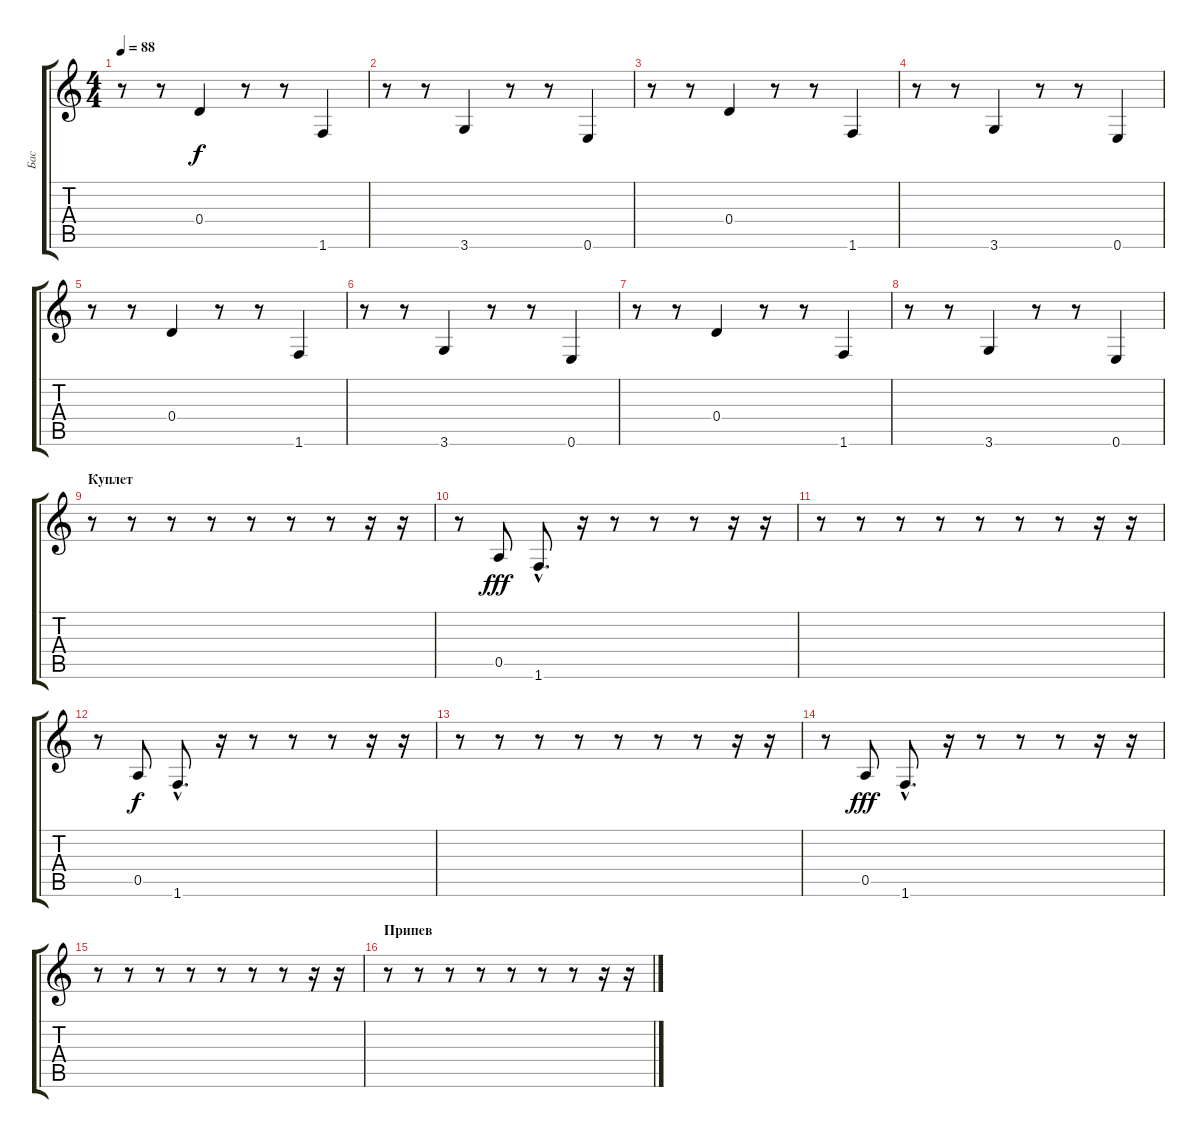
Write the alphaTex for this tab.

\track ("Бас" "Бас") {instrument electricbasspick}
\staff {score tabs}
\tuning (E4 B3 G3 D3 A2 E2) {hide}
\ts (4 4)
\tempo 88
\clef g2
\ks c
r.8{dy fff} r.8 0.4.4{dy f} r.8 r.8 1.6.4 |
r.8 r.8 3.6.4 r.8 r.8 0.6.4 |
r.8 r.8 0.4.4 r.8 r.8 1.6.4 |
r.8 r.8 3.6.4 r.8 r.8 0.6.4 |
r.8 r.8 0.4.4 r.8 r.8 1.6.4 |
r.8 r.8 3.6.4 r.8 r.8 0.6.4 |
r.8 r.8 0.4.4 r.8 r.8 1.6.4 |
r.8 r.8 3.6.4 r.8 r.8 0.6.4 |
\section ("" "Куплет")
r.8 r.8 r.8 r.8 r.8 r.8 r.8 r.16 r.16 |
r.8 0.5.8{dy fff} 1.6{hac}.8{d} r.16 r.8 r.8 r.8 r.16 r.16 |
r.8 r.8 r.8 r.8 r.8 r.8 r.8 r.16 r.16 |
r.8 0.5.8{dy f} 1.6{hac}.8{d} r.16 r.8 r.8 r.8 r.16 r.16 |
r.8 r.8 r.8 r.8 r.8 r.8 r.8 r.16 r.16 |
r.8 0.5.8{dy fff} 1.6{hac}.8{d} r.16 r.8 r.8 r.8 r.16 r.16 |
r.8 r.8 r.8 r.8 r.8 r.8 r.8 r.16 r.16 |
\section ("" "Припев")
r.8 r.8 r.8 r.8 r.8 r.8 r.8 r.16 r.16
